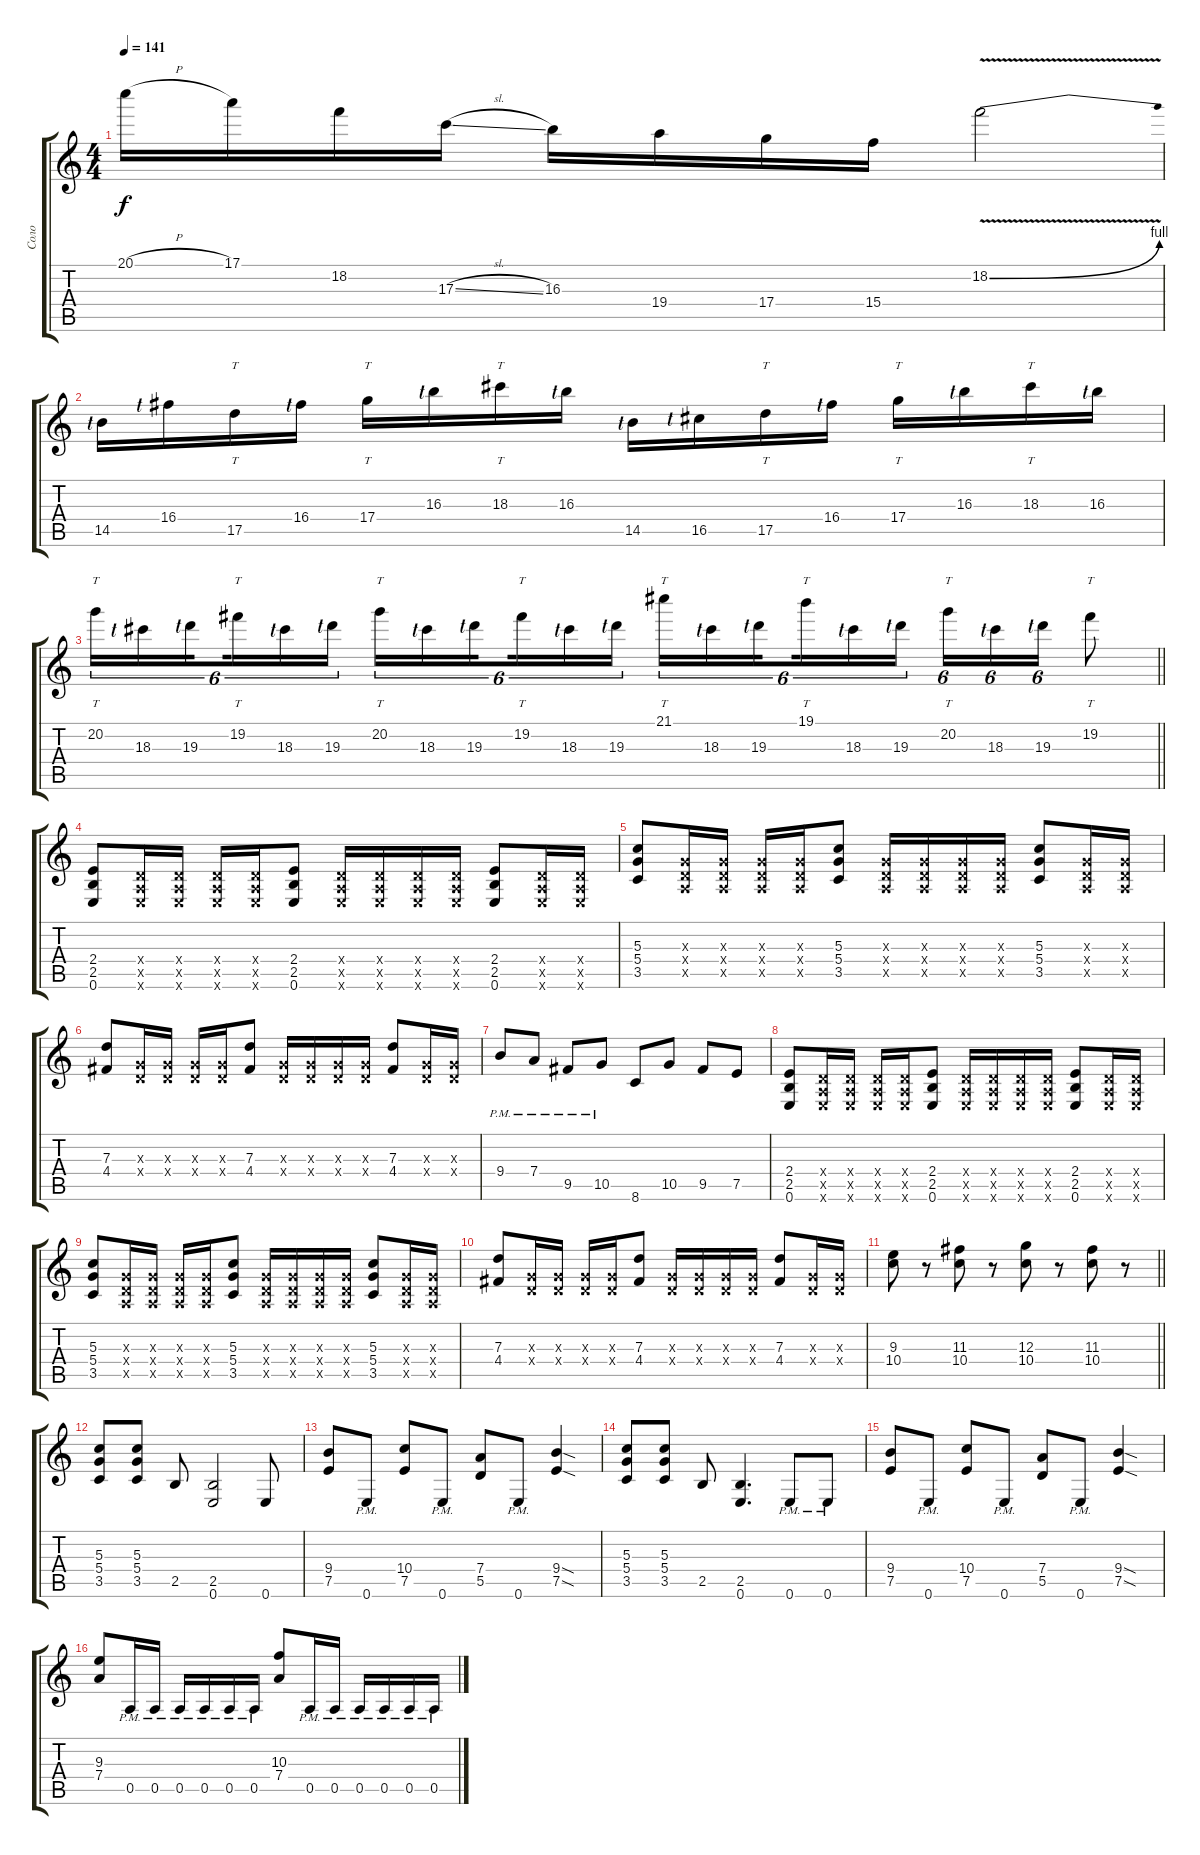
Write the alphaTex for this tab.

\track ("Соло" "Соло") {instrument distortionguitar}
\staff {score tabs}
\tuning (E4 B3 G3 D3 A2 E2) {hide}
\ts (4 4)
\tempo 141
\clef g2
\ks c
20.1{h}.16{dy f} 17.1.16 18.2.16 17.3{sl}.16 16.3.16 19.4.16 17.4.16 15.4.16 18.2{be (bend 0 0 60 4) v}.2 |
14.5{lf 1}.16 16.4{lf 1}.16 17.5.16{tt} 16.4{lf 1}.16 17.4.16{tt} 16.3{lf 1}.16 18.3.16{tt} 16.3{lf 1}.16 14.5{lf 1}.16 16.5{lf 1}.16 17.5.16{tt} 16.4{lf 1}.16 17.4.16{tt} 16.3{lf 1}.16 18.3.16{tt} 16.3{lf 1}.16 |
\barLineRight lightlight
20.2.16{tt tu (6 4)} 18.3{lf 1}.16{tu (6 4)} 19.3{lf 1}.16{tu (6 4) beam splitsecondary} 19.2.16{tt tu (6 4)} 18.3{lf 1}.16{tu (6 4)} 19.3{lf 1}.16{tu (6 4)} 20.2.16{tt tu (6 4)} 18.3{lf 1}.16{tu (6 4)} 19.3{lf 1}.16{tu (6 4) beam splitsecondary} 19.2.16{tt tu (6 4)} 18.3{lf 1}.16{tu (6 4)} 19.3{lf 1}.16{tu (6 4)} 21.1.16{tt tu (6 4)} 18.3{lf 1}.16{tu (6 4)} 19.3{lf 1}.16{tu (6 4) beam splitsecondary} 19.1.16{tt tu (6 4)} 18.3{lf 1}.16{tu (6 4)} 19.3{lf 1}.16{tu (6 4)} 20.2.16{tt tu (6 4)} 18.3{lf 1}.16{tu (6 4)} 19.3{lf 1}.16{tu (6 4)} 19.2.8{tt} |
(2.4 2.5 0.6).8 (0.4{x} 0.5{x} 0.6{x}).16 (0.4{x} 0.5{x} 0.6{x}).16 (0.4{x} 0.5{x} 0.6{x}).16 (0.4{x} 0.5{x} 0.6{x}).16 (2.4 2.5 0.6).8 (0.4{x} 0.5{x} 0.6{x}).16 (0.4{x} 0.5{x} 0.6{x}).16 (0.4{x} 0.5{x} 0.6{x}).16 (0.4{x} 0.5{x} 0.6{x}).16 (2.4 2.5 0.6).8 (0.4{x} 0.5{x} 0.6{x}).16 (0.4{x} 0.5{x} 0.6{x}).16 |
(5.3 5.4 3.5).8 (0.3{x} 0.4{x} 0.5{x}).16 (0.3{x} 0.4{x} 0.5{x}).16 (0.3{x} 0.4{x} 0.5{x}).16 (0.3{x} 0.4{x} 0.5{x}).16 (5.3 5.4 3.5).8 (0.3{x} 0.4{x} 0.5{x}).16 (0.3{x} 0.4{x} 0.5{x}).16 (0.3{x} 0.4{x} 0.5{x}).16 (0.3{x} 0.4{x} 0.5{x}).16 (5.3 5.4 3.5).8 (0.3{x} 0.4{x} 0.5{x}).16 (0.3{x} 0.4{x} 0.5{x}).16 |
(7.3 4.4).8 (0.3{x} 0.4{x}).16 (0.3{x} 0.4{x}).16 (0.3{x} 0.4{x}).16 (0.3{x} 0.4{x}).16 (7.3 4.4).8 (0.3{x} 0.4{x}).16 (0.3{x} 0.4{x}).16 (0.3{x} 0.4{x}).16 (0.3{x} 0.4{x}).16 (7.3 4.4).8 (0.3{x} 0.4{x}).16 (0.3{x} 0.4{x}).16 |
9.4{pm}.8 7.4{pm}.8 9.5{pm}.8 10.5{pm}.8 8.6.8 10.5.8 9.5.8 7.5.8 |
(2.4 2.5 0.6).8 (0.4{x} 0.5{x} 0.6{x}).16 (0.4{x} 0.5{x} 0.6{x}).16 (0.4{x} 0.5{x} 0.6{x}).16 (0.4{x} 0.5{x} 0.6{x}).16 (2.4 2.5 0.6).8 (0.4{x} 0.5{x} 0.6{x}).16 (0.4{x} 0.5{x} 0.6{x}).16 (0.4{x} 0.5{x} 0.6{x}).16 (0.4{x} 0.5{x} 0.6{x}).16 (2.4 2.5 0.6).8 (0.4{x} 0.5{x} 0.6{x}).16 (0.4{x} 0.5{x} 0.6{x}).16 |
(5.3 5.4 3.5).8 (0.3{x} 0.4{x} 0.5{x}).16 (0.3{x} 0.4{x} 0.5{x}).16 (0.3{x} 0.4{x} 0.5{x}).16 (0.3{x} 0.4{x} 0.5{x}).16 (5.3 5.4 3.5).8 (0.3{x} 0.4{x} 0.5{x}).16 (0.3{x} 0.4{x} 0.5{x}).16 (0.3{x} 0.4{x} 0.5{x}).16 (0.3{x} 0.4{x} 0.5{x}).16 (5.3 5.4 3.5).8 (0.3{x} 0.4{x} 0.5{x}).16 (0.3{x} 0.4{x} 0.5{x}).16 |
(7.3 4.4).8 (0.3{x} 0.4{x}).16 (0.3{x} 0.4{x}).16 (0.3{x} 0.4{x}).16 (0.3{x} 0.4{x}).16 (7.3 4.4).8 (0.3{x} 0.4{x}).16 (0.3{x} 0.4{x}).16 (0.3{x} 0.4{x}).16 (0.3{x} 0.4{x}).16 (7.3 4.4).8 (0.3{x} 0.4{x}).16 (0.3{x} 0.4{x}).16 |
\barLineRight lightlight
(9.3 10.4).8 r.8 (11.3 10.4).8 r.8 (12.3 10.4).8 r.8 (11.3 10.4).8 r.8 |
(5.3 5.4 3.5).8 (5.3 5.4 3.5).8 2.5.8 (2.5 0.6).2 0.6.8 |
(9.4 7.5).8 0.6{pm}.8 (10.4 7.5).8 0.6{pm}.8 (7.4 5.5).8 0.6{pm}.8 (9.4{sod} 7.5{sod}).4 |
(5.3 5.4 3.5).8 (5.3 5.4 3.5).8 2.5.8 (2.5 0.6).4{d} 0.6{pm}.8 0.6{pm}.8 |
(9.4 7.5).8 0.6{pm}.8 (10.4 7.5).8 0.6{pm}.8 (7.4 5.5).8 0.6{pm}.8 (9.4{sod} 7.5{sod}).4 |
(9.3 7.4).8 0.5{pm}.16 0.5{pm}.16 0.5{pm}.16 0.5{pm}.16 0.5{pm}.16 0.5{pm}.16 (10.3 7.4).8 0.5{pm}.16 0.5{pm}.16 0.5{pm}.16 0.5{pm}.16 0.5{pm}.16 0.5{pm}.16
